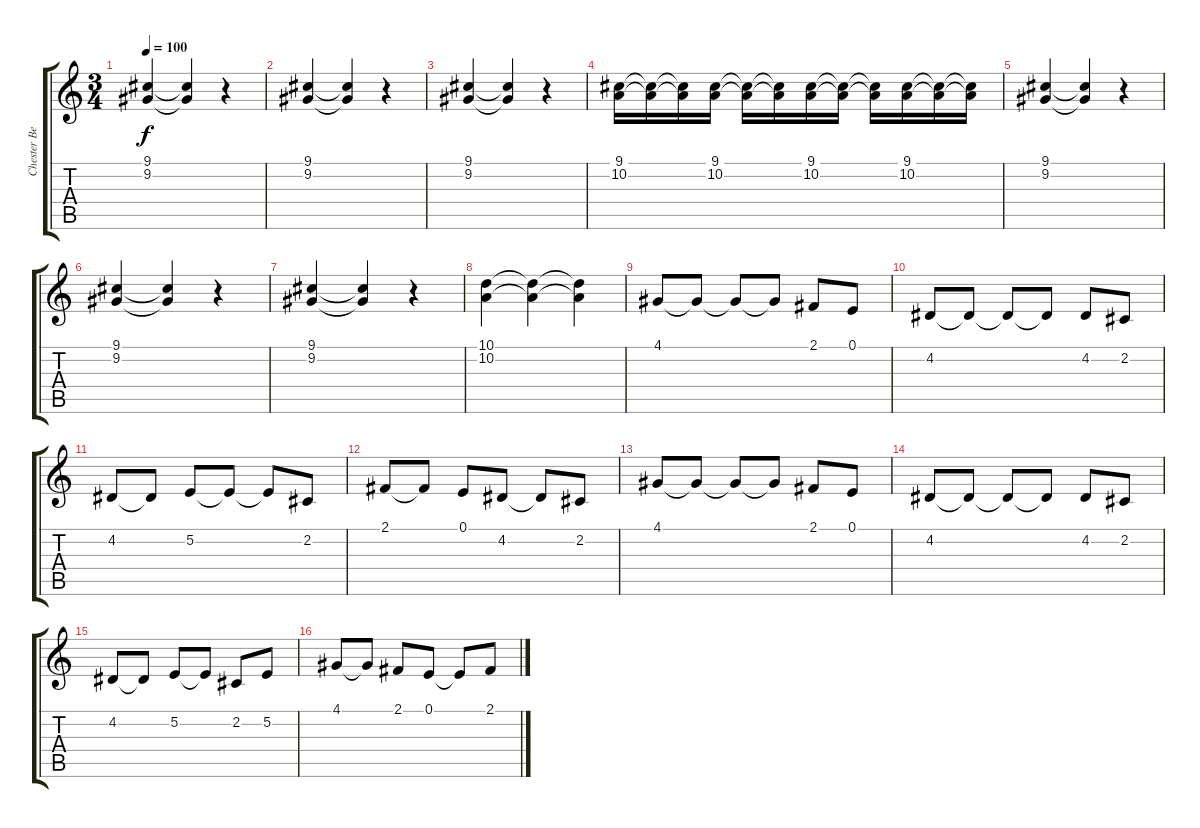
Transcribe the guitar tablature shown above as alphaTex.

\track ("Chester Bennington (Vocals)" "Chester Be") {instrument violin}
\staff {score tabs}
\tuning (E4 B3 G3 D3 A2 E2) {hide}
\ts (3 4)
\tempo 100
\clef g2
\ks c
(9.1 9.2).4{dy f} (9.1{t} 9.2{t}).4 r.4 |
(9.1 9.2).4 (9.1{t} 9.2{t}).4 r.4 |
(9.1 9.2).4 (9.1{t} 9.2{t}).4 r.4 |
(9.1 10.2).16 (9.1{t} 10.2{t}).16 (9.1{t} 10.2{t}).16 (9.1 10.2).16 (9.1{t} 10.2{t}).16 (9.1{t} 10.2{t}).16 (9.1 10.2).16 (9.1{t} 10.2{t}).16 (9.1{t} 10.2{t}).16 (9.1 10.2).16 (9.1{t} 10.2{t}).16 (9.1{t} 10.2{t}).16 |
(9.1 9.2).4 (9.1{t} 9.2{t}).4 r.4 |
(9.1 9.2).4 (9.1{t} 9.2{t}).4 r.4 |
(9.1 9.2).4 (9.1{t} 9.2{t}).4 r.4 |
(10.1 10.2).4 (10.1{t} 10.2{t}).4 (10.1{t} 10.2{t}).4 |
4.1.8 4.1{t}.8 4.1{t}.8 4.1{t}.8 2.1.8 0.1.8 |
4.2.8 4.2{t}.8 4.2{t}.8 4.2{t}.8 4.2.8 2.2.8 |
4.2.8 4.2{t}.8 5.2.8 5.2{t}.8 5.2{t}.8 2.2.8 |
2.1.8 2.1{t}.8 0.1.8 4.2.8 4.2{t}.8 2.2.8 |
4.1.8 4.1{t}.8 4.1{t}.8 4.1{t}.8 2.1.8 0.1.8 |
4.2.8 4.2{t}.8 4.2{t}.8 4.2{t}.8 4.2.8 2.2.8 |
4.2.8 4.2{t}.8 5.2.8 5.2{t}.8 2.2.8 5.2.8 |
4.1.8 4.1{t}.8 2.1.8 0.1.8 0.1{t}.8 2.1.8
